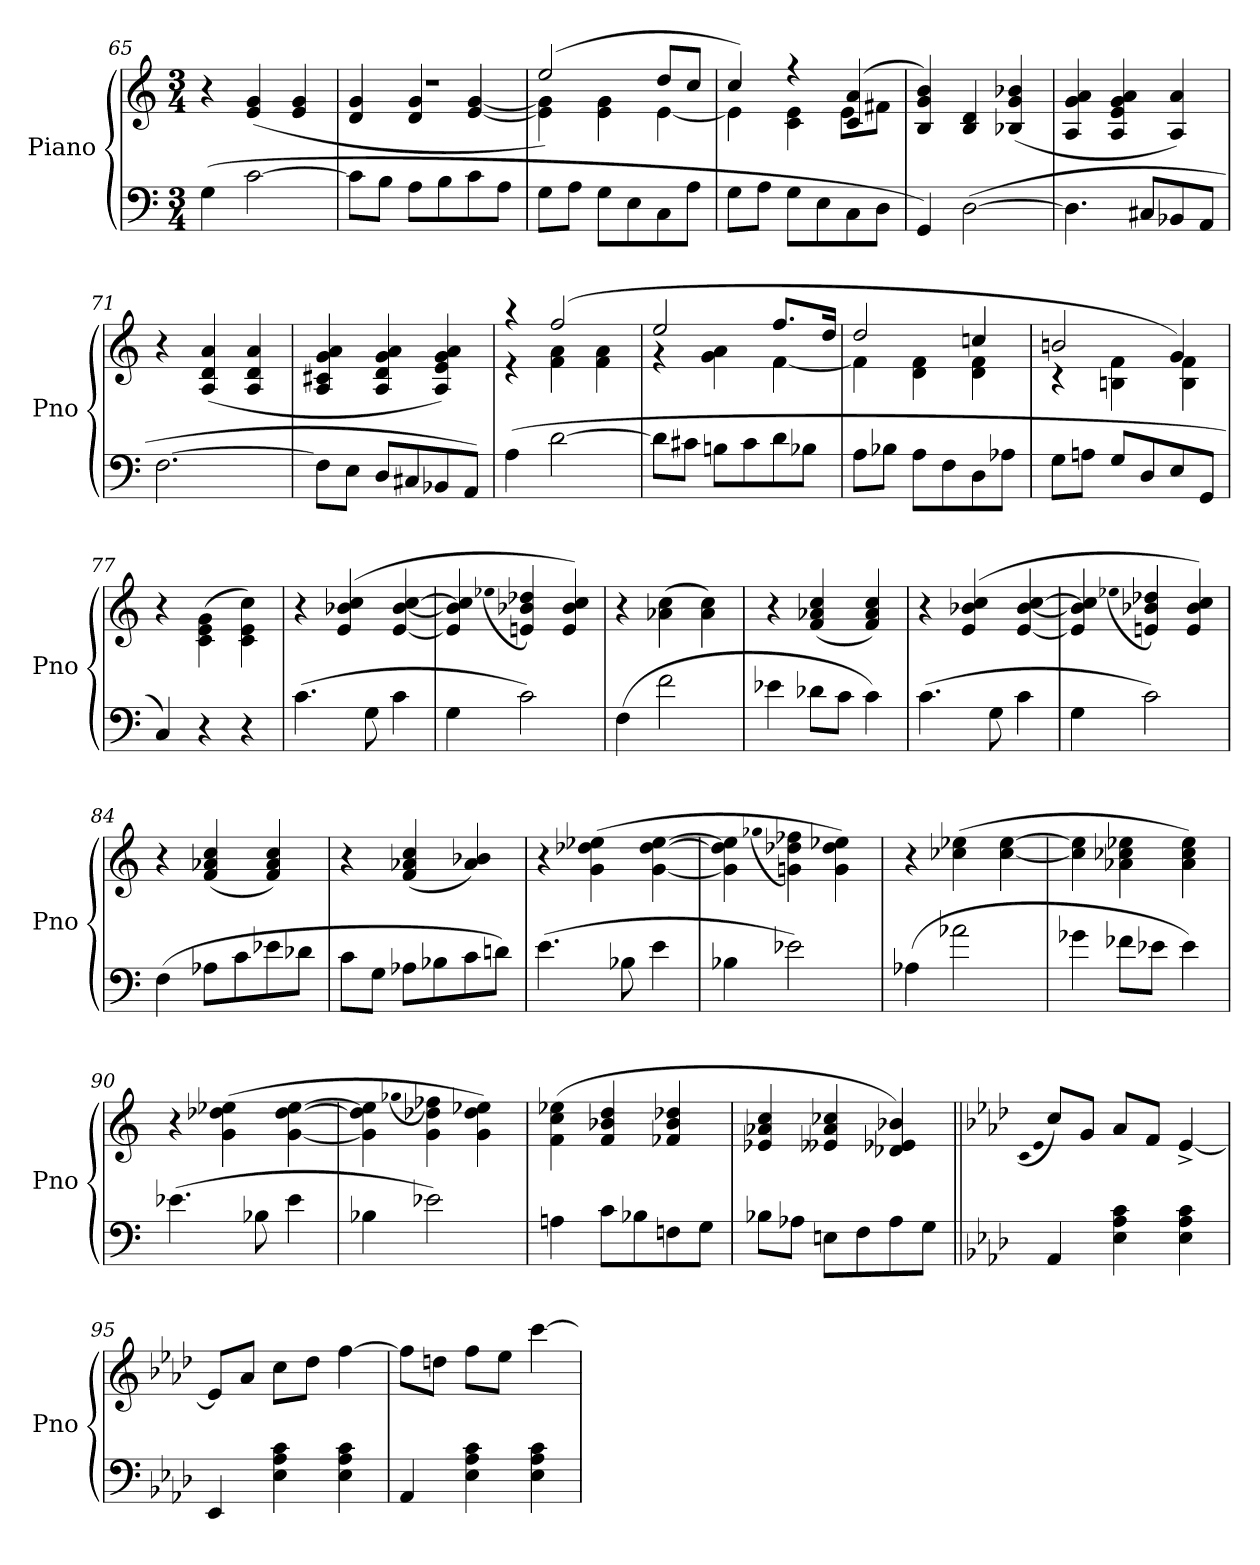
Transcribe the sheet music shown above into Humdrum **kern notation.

**kern	**kern
*part1	*part1
*staff2	*staff1
*I"Piano	*
*I'Pno	*
*clefF4	*clefG2
*k[]	*k[]
*M3/4	*M3/4
=65	=65
(4G\	4r
[2c\	(4e/ 4g/
.	4e/ 4g/
=66	=66
*	*^
8c\L]	2.r	4d/ 4g/
8B\J	.	.
8A\L	.	4d/ 4g/
8B\	.	.
8c\	.	[4e/ [4g/
8A\J	.	.
=67	=67	=67
8G\L	(2ee/)	4e]\ 4g]\
8A\J	.	.
8G\L	.	4e\ 4g\
8E\	.	.
8C\	8dd/L	[4e\
8A\J	8cc/J	.
=68	=68	=68
8G\L	4cc/)	4e\]
8A\J	.	.
8G\L	4r	4c\ 4e\
8E\	.	.
8C\	(4c/ 4a/	8e\L
8D\J	.	8f#X\J
*	*v	*v
=69	=69
4GG/)	4B/ 4g/ 4b/)
([2D\	4B/ 4d/
.	(4B-X/ 4g/ 4b-X/
=70	=70
4.D\]	4A/ 4g/ 4a/
.	4A/ 4e/ 4g/ 4a/
8C#X/L	.
8BB-X/	4A/ 4a/)
8AA/J	.
=71	=71
[2.F\	4r
.	(4A/ 4d/ 4a/
.	4A/ 4d/ 4a/
=72	=72
8F\L]	4A/ 4c#X/ 4g/ 4a/
8E\J	.
8D/L	4A/ 4d/ 4g/ 4a/
8C#X/	.
8BB-X/	4A/ 4e/ 4g/ 4a/)
8AA/J)	.
=73	=73
*	*^
(4A\	4r	4r
[2d\	(2ff/	4f\ 4a\
.	.	4f\ 4a\
=74	=74	=74
8d\L]	2ee/	4r
8c#X\J	.	.
8Bn\L	.	4g\ 4a\
8c#\	.	.
8d\	8.ff/L	[4f\
8B-X\J	.	.
.	16dd/Jk	.
=75	=75	=75
8A\L	2dd/	4f\]
8B-X\J	.	.
8A\L	.	4d\ 4f\
8F\	.	.
8D\	4ccn/	4d\ 4f\
8A-X\J	.	.
=76	=76	=76
8G\L	2bn/	4r
8An\J	.	.
8G/L	.	4Bn\ 4f\
8D/	.	.
8E/	4g/)	4B\ 4f\
8GG/J	.	.
*	*v	*v
=77	=77
4C/)	4r
4r	(4c\ 4e\ 4g\
4r	4c\ 4e\ 4cc\)
=78	=78
(4.c\	4r
.	(4e/ 4b-X/ 4cc/
8G\	.
4c\	[4e/ [4b-/ [4cc/
=79	=79
4G\	4e]/ 4b-]/ 4cc]/
.	(qee-X
2c\)	4en/ 4b-X/ 4dd-X/)
.	4e/ 4b-/ 4cc/)
=80	=80
(4F\	4r
2f\	(4a-X\ 4cc\
.	4a-\ 4cc\)
=81	=81
4e-X\	4r
8d-X\L	(4f/ 4a-X/ 4cc/
8c\J	.
4c\)	4f/ 4a-/ 4cc/)
=82	=82
(4.c\	4r
.	(4e/ 4b-X/ 4cc/
8G\	.
4c\	[4e/ [4b-/ [4cc/
=83	=83
4G\	4e]/ 4b-]/ 4cc]/
.	(qee-X
2c\)	4en/ 4b-X/ 4dd-X/)
.	4e/ 4b-/ 4cc/)
=84	=84
(4F\	4r
8A-X\L	(4f/ 4a-X/ 4cc/
8c\	.
8e-X\	4f/ 4a-/ 4cc/)
8d-X\J	.
=85	=85
8c\L	4r
8G\J	.
8A-X\L	(4f/ 4a-X/ 4cc/
8B-X\	.
8c\	4a-/ 4b-X/)
8dn\J)	.
=86	=86
(4.e\	4r
.	(4g\ 4dd-X\ 4ee-X\
8B-X\	.
4e\	[4g\ [4dd-\ [4ee-\
=87	=87
4B-X\	4g]\ 4dd-]\ 4ee-]\
.	(qgg-X
2e-X\)	4gn\ 4dd-X\ 4ff-X\)
.	4g\ 4dd-\ 4ee-X\)
=88	=88
(4A-X\	4r
2a-X\	(4cc-X\ 4ee-X\
.	[4cc-\ [4ee-\
=89	=89
4g-X\	4cc-]\ 4ee-]\
8f-X\L	4a-X\ 4cc-X\ 4ee-X\
8e-X\J	.
4e-\)	4a-\ 4cc-\ 4ee-\)
=90	=90
(4.e-X\	4r
.	(4g\ 4dd-X\ 4ee-X\
8B-X\	.
4e-\	[4g\ [4dd-\ [4ee-\
=91	=91
4B-X\	4g]\ 4dd-]\ 4ee-]\
.	(qgg-X
2e-X\)	4g\ 4dd-X\ 4ff-X\)
.	4g\ 4dd-\ 4ee-X\)
=92	=92
4An\	(4f\ 4cc\ 4ee-X\
8c\L	4f/ 4b-X/ 4dd/
8B-X\	.
8Fn\	4f-X/ 4b-/ 4dd-X/
8G\J	.
=93	=93
8B-X\L	4e-X/ 4a-X/ 4cc/
8A-X\J	.
8En\L	4e--X/ 4a-/ 4cc-X/
8F\	.
8A-\	4d-X/ 4e-X/ 4b-X/)
8G\J	.
=94||	=94||
*k[b-e-a-d-]	*k[b-e-a-d-]
.	(qc
.	qe-
4AA-/	8cc/L)
.	8g/J
4E-\ 4A-\ 4c\	8a-/L
.	8f/J
4E-\ 4A-\ 4c\	[4e-^/
=95	=95
4EE-/	8e-/L]
.	8a-/J
4E-\ 4A-\ 4c\	8cc\L
.	8dd-\J
4E-\ 4A-\ 4c\	[4ff\
=96	=96
4AA-/	8ff\L]
.	8ddn\J
4E-\ 4A-\ 4c\	8ff\L
.	8ee-\J
4E-\ 4A-\ 4c\	[4ccc\
=	=
*-	*-
